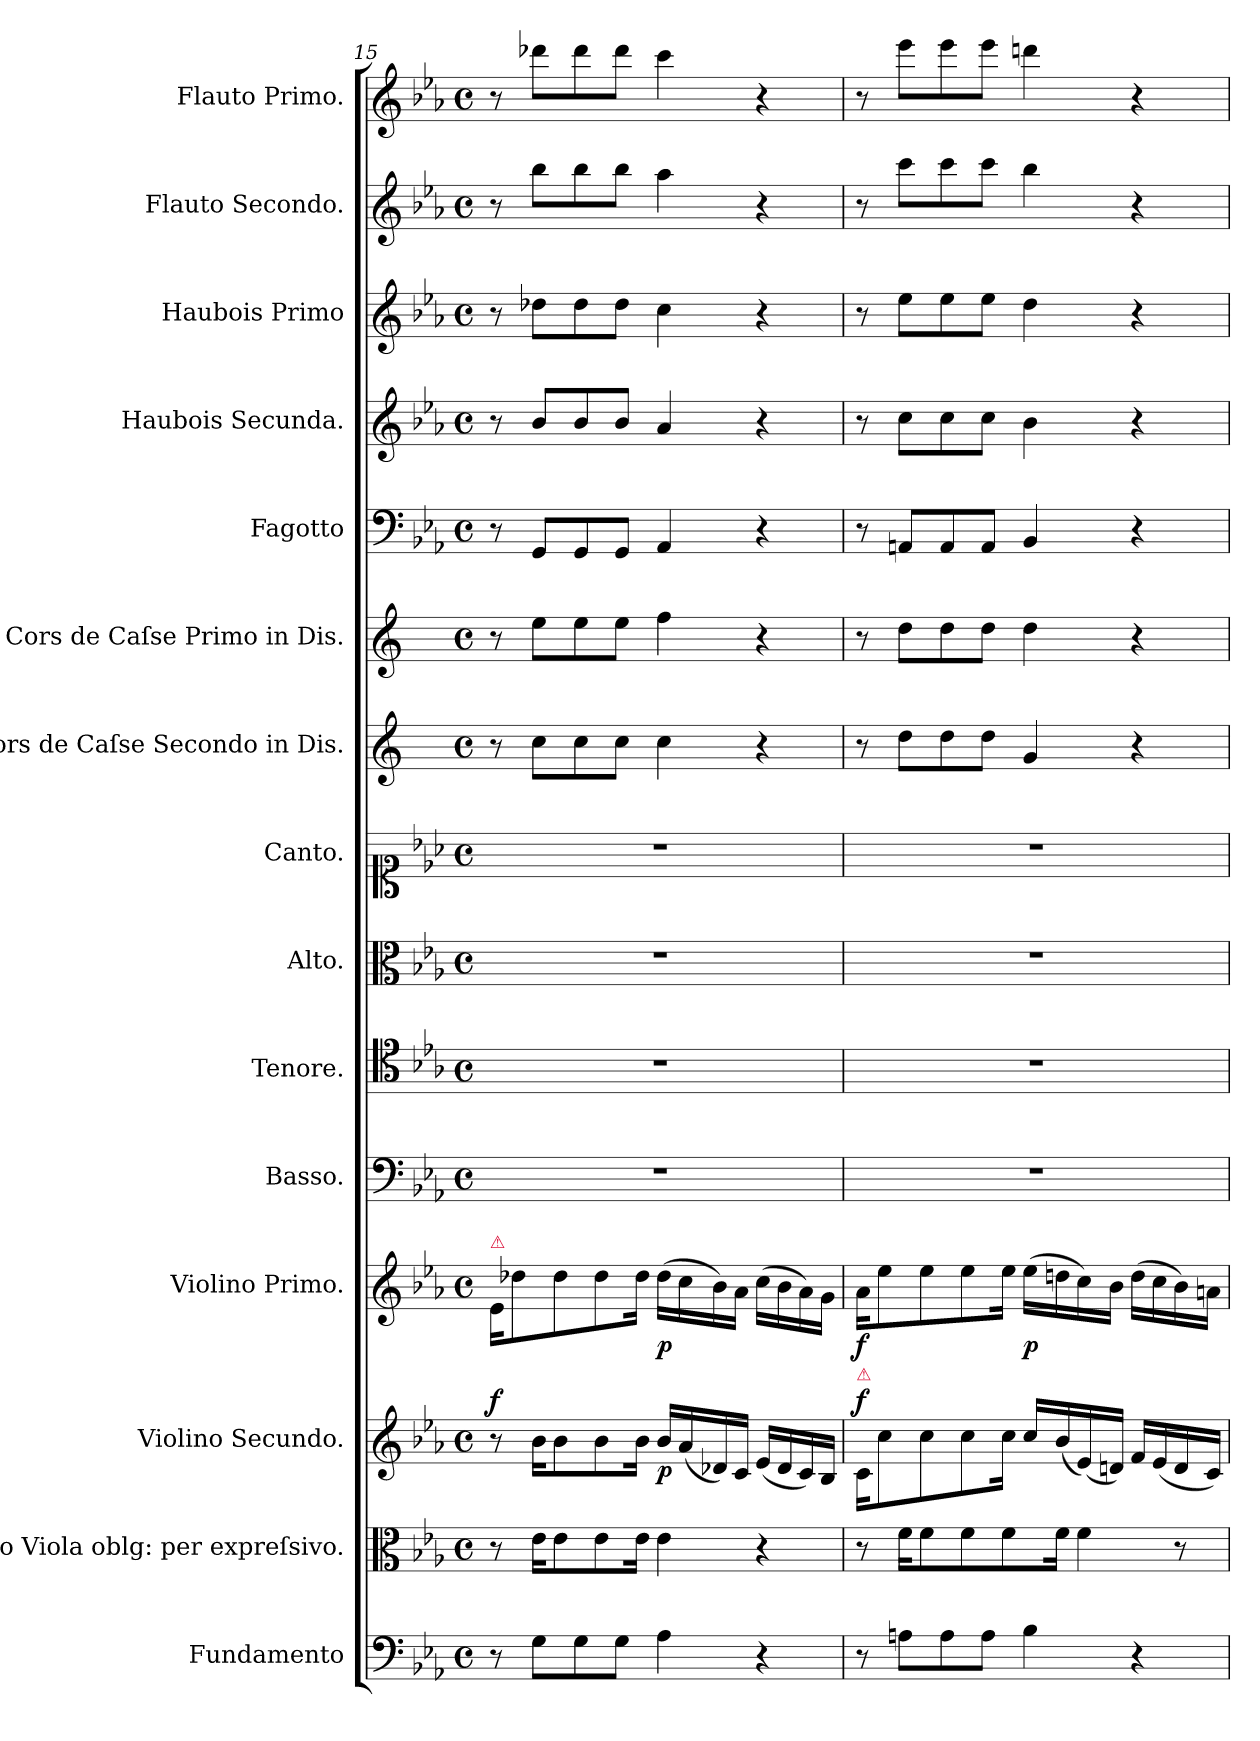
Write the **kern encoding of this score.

**kern	**kern	**kern	**dynam	**kern	**dynam	**kern	**kern	**kern	**kern	**kern	**kern	**kern	**kern	**kern	**kern	**kern
*part15	*part14	*part13	*part13	*part12	*part12	*part11	*part10	*part9	*part8	*part7	*part6	*part5	*part4	*part3	*part2	*part1
*staff15	*staff14	*staff13	*staff13	*staff12	*staff12	*staff11	*staff10	*staff9	*staff8	*staff7	*staff6	*staff5	*staff4	*staff3	*staff2	*staff1
*I"Fundamento	*I"Alto Viola oblg: per expreſsivo.	*I"Violino Secundo.	*	*I"Violino Primo.	*	*I"Basso.	*I"Tenore.	*I"Alto.	*I"Canto.	*I"Cors de Caſse Secondo in Dis.	*I"Cors de Caſse Primo in Dis.	*I"Fagotto	*I"Haubois Secunda.	*I"Haubois Primo	*I"Flauto Secondo.	*I"Flauto Primo.
*	*I'vla obl	*	*	*I'vl I	*	*I'B	*I'T	*I'A	*	*I'cor II	*I'cor I	*I'fag	*	*	*	*I'fl I
*clefF4	*clefC3	*clefG2	*	*clefG2	*	*clefF4	*clefC4	*clefC3	*clefC1	*clefG2	*clefG2	*clefF4	*clefG2	*clefG2	*clefG2	*clefG2
*	*	*	*	*	*	*	*	*	*	*ITrd-2c-3	*ITrd-2c-3	*	*	*	*	*
*k[b-e-a-]	*k[b-e-a-]	*k[b-e-a-]	*	*k[b-e-a-]	*	*k[b-e-a-]	*k[b-e-a-]	*k[b-e-a-]	*k[b-e-a-]	*k[b-e-a-]	*k[b-e-a-]	*k[b-e-a-]	*k[b-e-a-]	*k[b-e-a-]	*k[b-e-a-]	*k[b-e-a-]
*E-:	*E-:	*E-:	*	*E-:	*	*E-:	*E-:	*E-:	*E-:	*	*	*E-:	*E-:	*E-:	*E-:	*E-:
*M4/4	*M4/4	*M4/4	*	*M4/4	*	*M4/4	*M4/4	*M4/4	*M4/4	*M4/4	*M4/4	*M4/4	*M4/4	*M4/4	*M4/4	*M4/4
*met(c)	*met(c)	*met(c)	*	*met(c)	*	*met(c)	*met(c)	*met(c)	*met(c)	*met(c)	*met(c)	*met(c)	*met(c)	*met(c)	*met(c)	*met(c)
=15	=15	=15	=15	=15	=15	=15	=15	=15	=15	=15	=15	=15	=15	=15	=15	=15
!	!	!	!	!LO:TX:a:color=crimson:t=⚠	!	!	!	!	!	!	!	!	!	!	!	!
!	!	!	!LO:DY:a	!	!	!	!	!	!	!	!	!	!	!	!	!
8r	8r	8r	f	16e-/KL	.	1r	1r	1r	1r	8r	8r	8r	8r	8r	8r	8r
.	.	.	.	8dd-X\	.	.	.	.	.	.	.	.	.	.	.	.
8G\L	16e-\KL	16b-\KL	.	.	.	.	.	.	.	8ee-\L	8gg\L	8GG/L	8b-/L	8dd-X\L	8bb-\L	8ddd-X\L
.	8e-\	8b-\	.	8dd-\	.	.	.	.	.	.	.	.	.	.	.	.
8G\	.	.	.	.	.	.	.	.	.	8ee-\	8gg\	8GG/	8b-/	8dd-\	8bb-\	8ddd-\
.	8e-\	8b-\	.	8dd-\	.	.	.	.	.	.	.	.	.	.	.	.
8G\J	.	.	.	.	.	.	.	.	.	8ee-\J	8gg\J	8GG/J	8b-/J	8dd-\J	8bb-\J	8ddd-\J
.	16e-\Jk	16b-\Jk	.	16dd-\Jk	.	.	.	.	.	.	.	.	.	.	.	.
4A-\	4e-\	16b-/LL	p	(16dd-\LL	p	.	.	.	.	4ee-\	4aa-\	4AA-/	4a-/	4cc\	4aa-\	4ccc\
.	.	(16a-/	.	16cc\	.	.	.	.	.	.	.	.	.	.	.	.
.	.	16d-X/)	.	16b-\)	.	.	.	.	.	.	.	.	.	.	.	.
.	.	16c/JJ	.	16a-\JJ	.	.	.	.	.	.	.	.	.	.	.	.
4r	4r	(16e-/LL	.	(16cc\LL	.	.	.	.	.	4r	4r	4r	4r	4r	4r	4r
.	.	16d-/	.	16b-\	.	.	.	.	.	.	.	.	.	.	.	.
.	.	16c/)	.	16a-\)	.	.	.	.	.	.	.	.	.	.	.	.
.	.	16B-/JJ	.	16g\JJ	.	.	.	.	.	.	.	.	.	.	.	.
=16	=16	=16	=16	=16	=16	=16	=16	=16	=16	=16	=16	=16	=16	=16	=16	=16
!	!	!LO:TX:a:color=crimson:t=⚠	!	!	!	!	!	!	!	!	!	!	!	!	!	!
!	!	!	!LO:DY:a	!	!	!	!	!	!	!	!	!	!	!	!	!
8r	8r	16c/KL	f	16a-\KL	f	1r	1r	1r	1r	8r	8r	8r	8r	8r	8r	8r
.	.	8cc\	.	8ee-\	.	.	.	.	.	.	.	.	.	.	.	.
8An\L	16f\KL	.	.	.	.	.	.	.	.	8ff\L	8ff\L	8AAn/L	8cc\L	8ee-\L	8ccc\L	8eee-\L
.	8f\	8cc\	.	8ee-\	.	.	.	.	.	.	.	.	.	.	.	.
8A\	.	.	.	.	.	.	.	.	.	8ff\	8ff\	8AA/	8cc\	8ee-\	8ccc\	8eee-\
.	8f\	8cc\	.	8ee-\	.	.	.	.	.	.	.	.	.	.	.	.
8A\J	.	.	.	.	.	.	.	.	.	8ff\J	8ff\J	8AA/J	8cc\J	8ee-\J	8ccc\J	8eee-\J
.	8f\	16cc\Jk	.	16ee-\Jk	.	.	.	.	.	.	.	.	.	.	.	.
4B-\	.	16cc/LL	.	(16ee-\LL	p	.	.	.	.	4b-/	4ff\	4BB-/	4b-\	4dd\	4bb-\	4dddn\
.	16f\Jk	(16b-/	.	16ddn\	.	.	.	.	.	.	.	.	.	.	.	.
.	4f\	(16e-/)	.	16cc\)	.	.	.	.	.	.	.	.	.	.	.	.
.	.	16dn/JJ)	.	16b-\JJ	.	.	.	.	.	.	.	.	.	.	.	.
4r	.	16f/LL	.	(16dd\LL	.	.	.	.	.	4r	4r	4r	4r	4r	4r	4r
.	.	(16e-/	.	16cc\	.	.	.	.	.	.	.	.	.	.	.	.
.	8r	16d/	.	16b-\)	.	.	.	.	.	.	.	.	.	.	.	.
.	.	16c/JJ)	.	16an\JJ	.	.	.	.	.	.	.	.	.	.	.	.
=	=	=	=	=	=	=	=	=	=	=	=	=	=	=	=	=
*-	*-	*-	*-	*-	*-	*-	*-	*-	*-	*-	*-	*-	*-	*-	*-	*-
